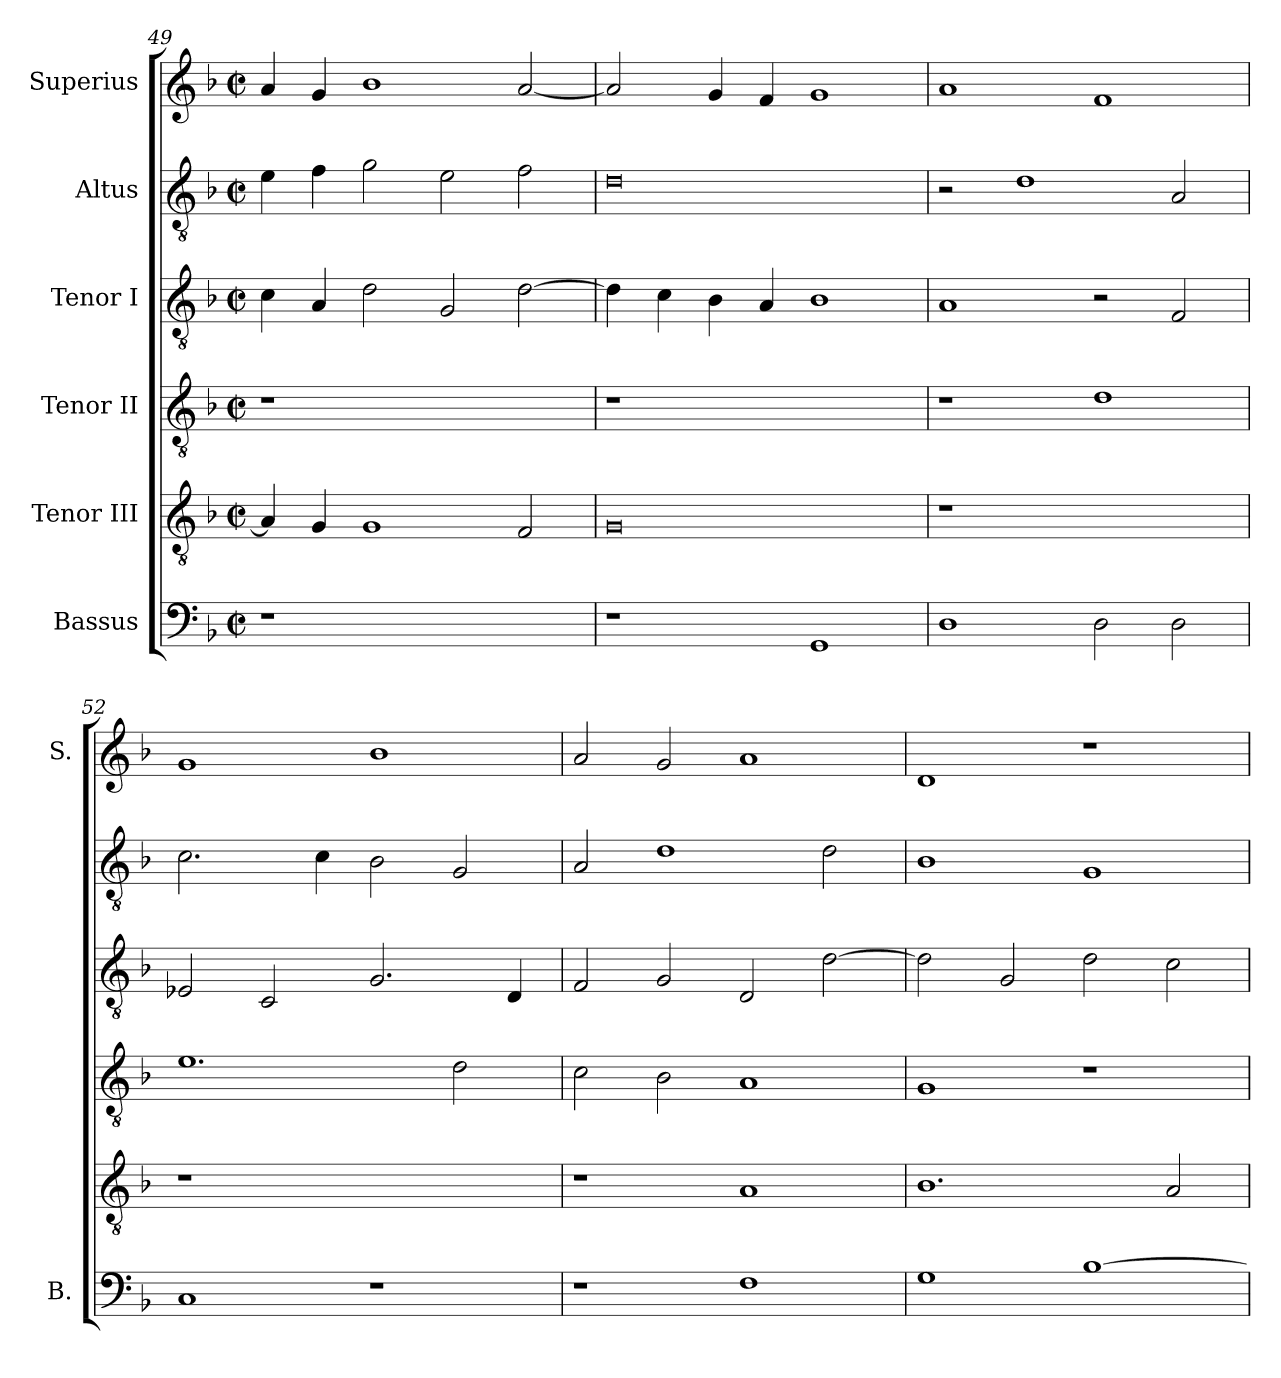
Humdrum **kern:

**kern	**kern	**kern	**kern	**kern	**kern
*part6	*part5	*part4	*part3	*part2	*part1
*staff6	*staff5	*staff4	*staff3	*staff2	*staff1
*I"Bassus	*I"Tenor III	*I"Tenor II	*I"Tenor I	*I"Altus	*I"Superius
*I'B.	*	*	*	*	*I'S.
*clefF4	*clefGv2	*clefGv2	*clefGv2	*clefGv2	*clefG2
*	*ITrd7c12	*ITrd7c12	*ITrd7c12	*ITrd7c12	*
*k[b-]	*k[b-]	*k[b-]	*k[b-]	*k[b-]	*k[b-]
*F:	*F:	*F:	*F:	*F:	*F:
*M2/2	*M2/2	*M2/2	*M2/2	*M2/2	*M2/2
*met(c|)	*met(c|)	*met(c|)	*met(c|)	*met(c|)	*met(c|)
=49	=49	=49	=49	=49	=49
!LO:N:vis=1	!	!LO:N:vis=1	!	!	!
1r	4AAi/]	1r	4Ci\	4Ei\	4ai/
.	4GGi/	.	4AAi/	4Fi\	4gi/
.	1GGi	.	2Di\	2Gi\	1b-i
1ryy	.	1ryy	2GGi/	2Ei\	.
.	2FFi/	.	[>2Di\	2Fi\	[<2ai/
=50	=50	=50	=50	=50	=50
!	!	!LO:N:vis=1	!	!	!
1r	0GGi	1r	4Di\]	0Di	2ai/]
.	.	.	4Ci\	.	.
.	.	.	4BB-i\	.	4gi/
.	.	.	4AAi/	.	4fi/
1GGi	.	1ryy	1BB-i	.	1gi
=51	=51	=51	=51	=51	=51
!	!LO:N:vis=1	!	!	!	!
1Di	1r	1r	1AAi	2r	1ai
.	.	.	.	1Di	.
2Di\	1ryy	1Di	2r	.	1fi
2Di\	.	.	2FFi/	2AAi/	.
!!LO:PB:g=z
=52	=52	=52	=52	=52	=52
!	!LO:N:vis=1	!	!	!	!
1Ci	1r	1.Ei	2EE-Xi/	2.Ci\	1gi
.	.	.	2CCi/	.	.
.	.	.	.	4Ci\	.
1r	1ryy	.	2.GGi/	2BB-i\	1b-i
.	.	2Di\	.	2GGi/	.
.	.	.	4DDi/	.	.
=53	=53	=53	=53	=53	=53
1r	1r	2Ci\	2FFi/	2AAi/	2ai/
.	.	2BB-i\	2GGi/	1Di	2gi/
1Fi	1AAi	1AAi	2DDi/	.	1ai
.	.	.	[>2Di\	2Di\	.
=54	=54	=54	=54	=54	=54
1Gi	1.BB-i	1GGi	2Di\]	1BB-i	1di
.	.	.	2GGi/	.	.
[>1B-i	.	1r	2Di\	1GGi	1r
.	2AAi/	.	2Ci\	.	.
=	=	=	=	=	=
*-	*-	*-	*-	*-	*-
